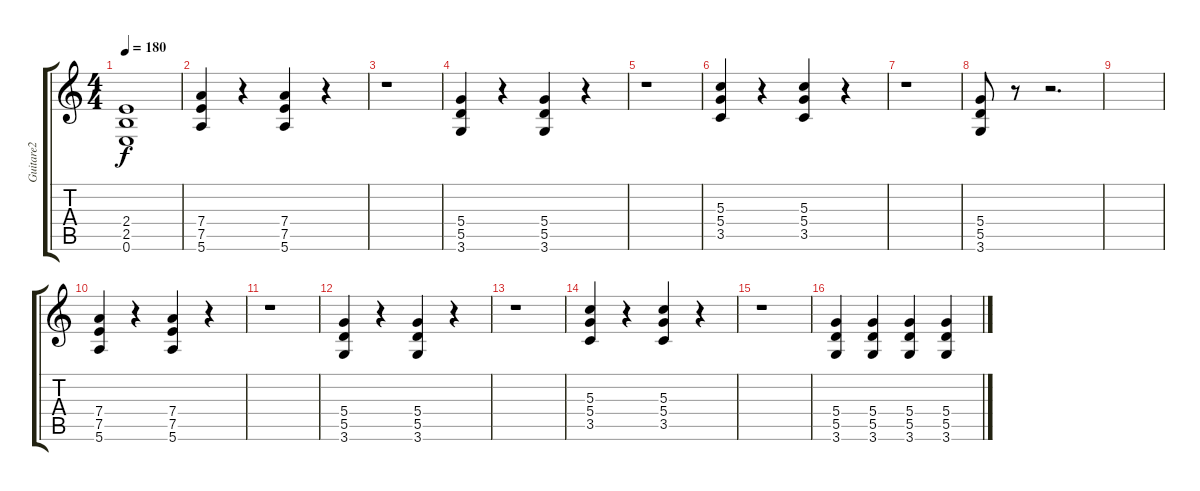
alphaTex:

\track ("Guitare2" "Guitare2") {instrument overdrivenguitar}
\staff {score tabs}
\tuning (E4 B3 G3 D3 A2 E2) {hide}
\ts (4 4)
\tempo 180
\clef g2
\ks c
(2.4{t} 2.5{t} 0.6{t}).1{dy f} |
(7.4 7.5 5.6).4{volume 13} r.4 (7.4 7.5 5.6).4 r.4 |
r.1 |
(5.4 5.5 3.6).4 r.4 (5.4 5.5 3.6).4 r.4 |
r.1 |
(5.3 5.4 3.5).4 r.4 (5.3 5.4 3.5).4 r.4 |
r.1 |
(5.4 5.5 3.6).8 r.8 r.2{d} |
|
(7.4 7.5 5.6).4{volume 13} r.4 (7.4 7.5 5.6).4 r.4 |
r.1 |
(5.4 5.5 3.6).4 r.4 (5.4 5.5 3.6).4 r.4 |
r.1 |
(5.3 5.4 3.5).4 r.4 (5.3 5.4 3.5).4 r.4 |
r.1 |
(5.4 5.5 3.6).4 (5.4 5.5 3.6).4 (5.4 5.5 3.6).4 (5.4 5.5 3.6).4
